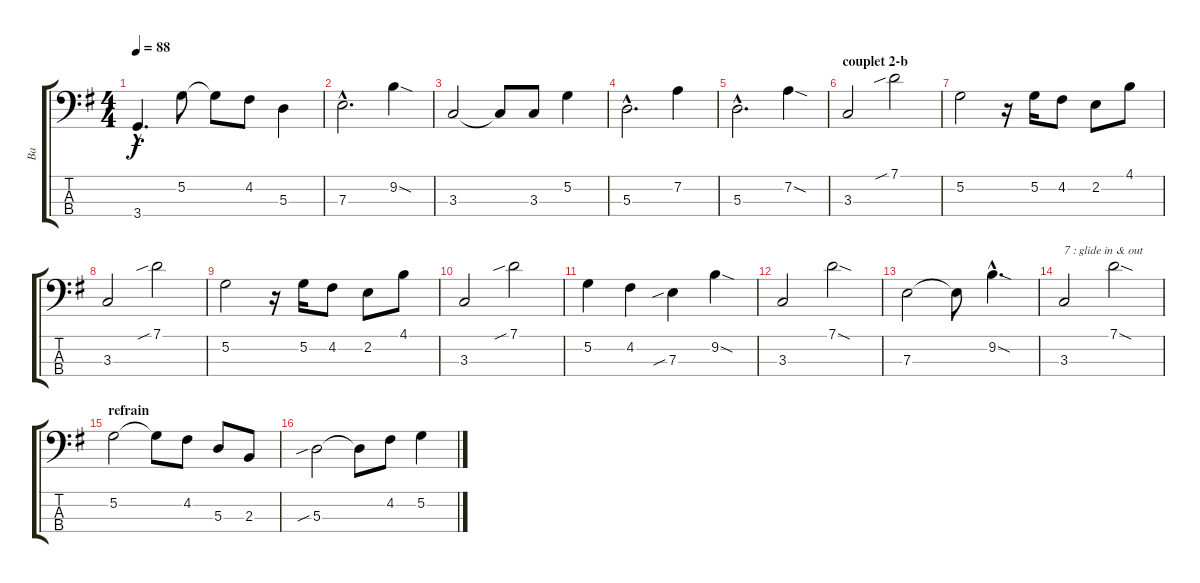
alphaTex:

\track ("Ba" "Ba") {instrument fretlessbass}
\staff {score tabs}
\tuning (G2 D2 A1 E1) {hide}
\ts (4 4)
\tempo 88
\clef f4
\ks g
3.4{hac}.4{d dy f} 5.2.8 5.2{t}.8 4.2.8 5.3.4 |
7.3{hac}.2{d} 9.2{sod}.4 |
3.3.2 3.3{t}.8 3.3.8 5.2.4 |
5.3{hac}.2{d} 7.2.4 |
5.3{hac}.2{d} 7.2{sod}.4 |
\section ("" "couplet 2-b")
3.3.2 7.1{sib}.2 |
5.2.2 r.16 5.2.16 4.2.8 2.2.8 4.1.8 |
3.3.2 7.1{sib}.2 |
5.2.2 r.16 5.2.16 4.2.8 2.2.8 4.1.8 |
3.3.2 7.1{sib}.2 |
5.2.4 4.2.4 7.3{sib}.4 9.2{sod}.4 |
3.3.2 7.1{sod}.2 |
7.3.2 7.3{t}.8 9.2{sod hac}.4{d} |
3.3.2{txt "7 : glide in & out"} 7.1{sod}.2 |
\section ("" "refrain")
5.2.2 5.2{t}.8 4.2.8 5.3.8 2.3.8 |
5.3{sib}.2 5.3{t}.8 4.2.8 5.2.4
